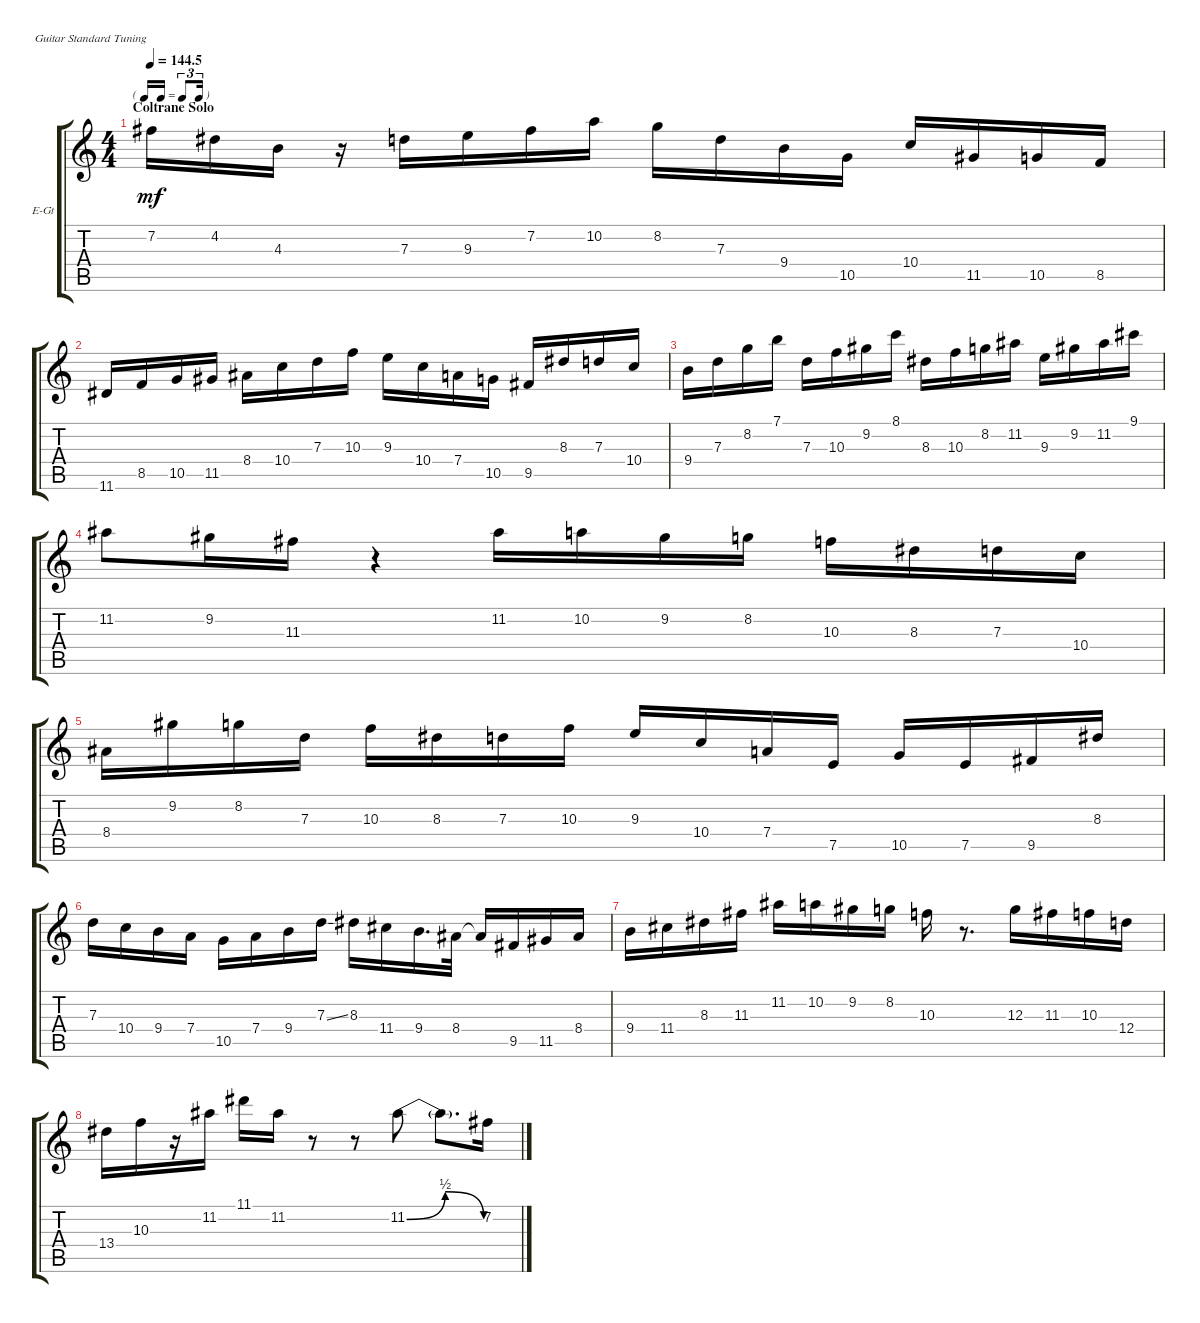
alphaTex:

\defaultSystemsLayout 4
\bracketExtendMode groupsimilarinstruments
\firstSystemTrackNameOrientation horizontal
\otherSystemsTrackNameOrientation horizontal
\track ("Electric Guitar" "E-Gt") {instrument electricguitarclean}
\staff {score tabs}
\tuning (E4 B3 G3 D3 A2 E2)
\ts (4 4)
\tf triplet16th
\section ("" "Coltrane Solo")
\tempo
144.5
\accidentals auto
\clef g2
\ottava regular
\simile none
\scale
1.20807
\ks c
7.2.16{dy mf} 4.2.16 4.3.16 r.16 7.3.16 9.3.16 7.2.16 10.2.16 8.2.16 7.3.16 9.4.16 10.5.16 10.4.16 11.5.16 10.5.16 8.5.16 |
\scale
0.930643 11.6.16 8.5.16 10.5.16 11.5.16 8.4.16 10.4.16 7.3.16 10.3.16 9.3.16 10.4.16 7.4.16 10.5.16 9.5.16 8.3.16 7.3.16 10.4.16 |
\scale
0.930643 9.4.16 7.3.16 8.2.16 7.1.16 7.3.16 10.3.16 9.2.16 8.1.16 8.3.16 10.3.16 8.2.16 11.2.16 9.3.16 9.2.16 11.2.16 9.1.16 |
\scale
0.930643 11.2.8 9.2.16 11.3.16 r.4 11.2.16 10.2.16 9.2.16 8.2.16 10.3.16 8.3.16 7.3.16 10.4.16 |
\scale
1.11728 8.4.16 9.2.16 8.2.16 7.3.16 10.3.16 8.3.16 7.3.16 10.3.16 9.3.16 10.4.16 7.4.16 7.5.16 10.5.16 7.5.16 9.5.16 8.3.16 |
\scale
0.960908 7.3.16 10.4.16 9.4.16 7.4.16 10.5.16 7.4.16 9.4.16 7.3{ss}.16 8.3.16 11.4.16 9.4.16{d} 8.4.32 8.4{t}.16 9.5.16 11.5.16 8.4.16 |
\scale
0.960908 9.4.16 11.4.16 8.3.16 11.3.16 11.2.16 10.2.16 9.2.16 8.2.16 10.3.16 r.8{d} 12.3.16 11.3.16 10.3.16 12.4.16 |
\scale
0.960908 13.4.16 10.3.16 r.16 11.2.16 11.1.16 11.2.16 r.8 r.8 11.2{be (bendrelease 0 0 9.6 2 20.4 2 30 0)}.8 11.2{t}.8{d} 7.2.16
